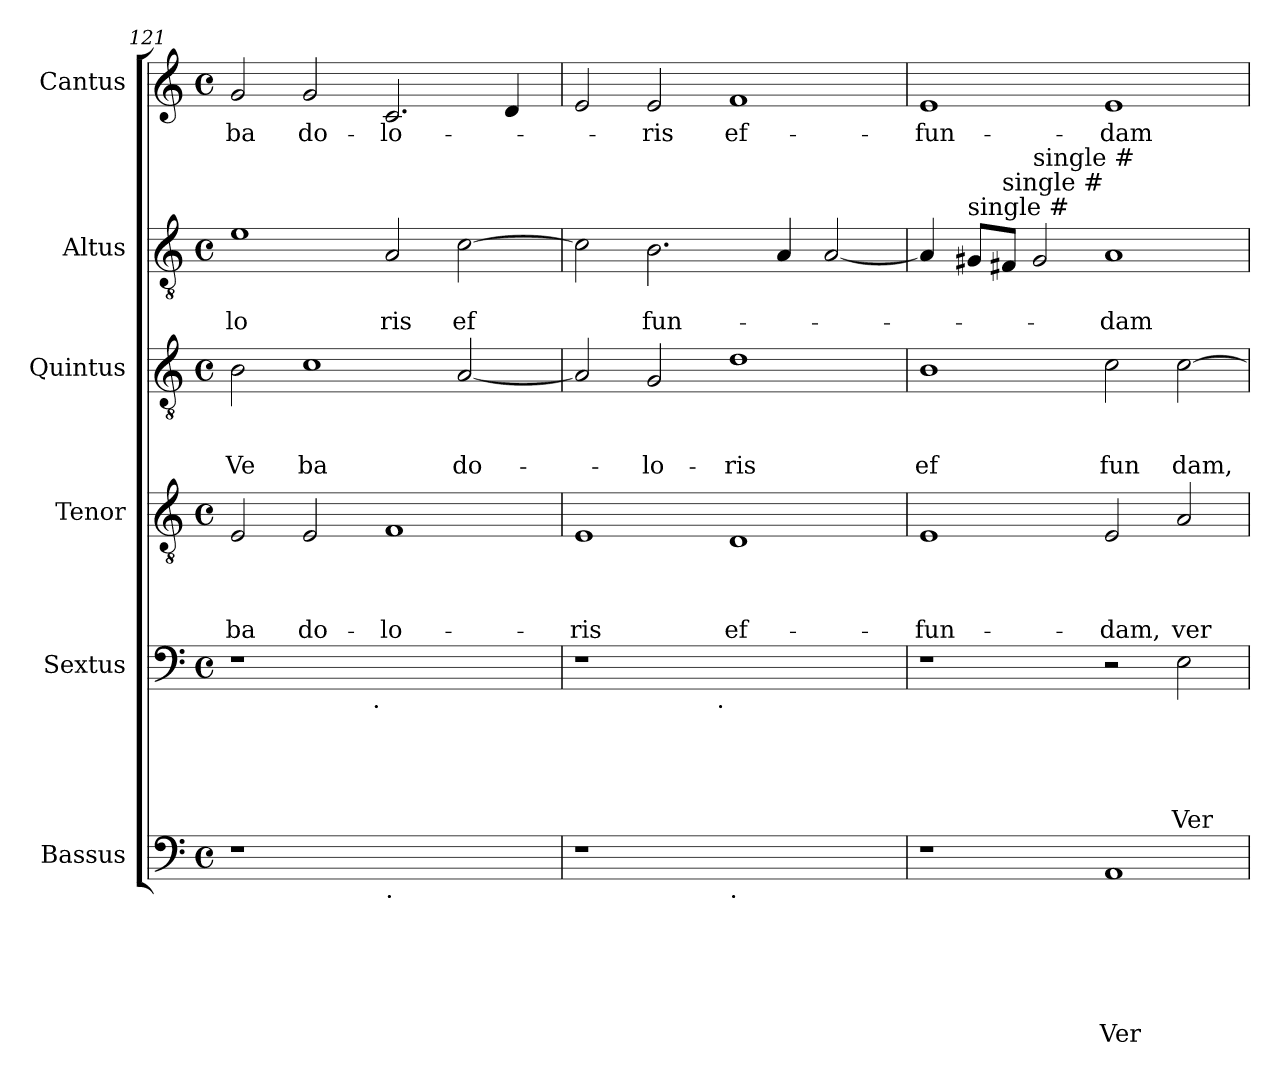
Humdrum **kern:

**kern	**text	**text	**text	**text	**text	**text	**kern	**text	**text	**text	**text	**text	**kern	**text	**text	**text	**text	**kern	**text	**text	**text	**kern	**text	**text	**kern	**text
*part6	*part6	*part6	*part6	*part6	*part6	*part6	*part5	*part5	*part5	*part5	*part5	*part5	*part4	*part4	*part4	*part4	*part4	*part3	*part3	*part3	*part3	*part2	*part2	*part2	*part1	*part1
*staff6	*staff6	*staff6	*staff6	*staff6	*staff6	*staff6	*staff5	*staff5	*staff5	*staff5	*staff5	*staff5	*staff4	*staff4	*staff4	*staff4	*staff4	*staff3	*staff3	*staff3	*staff3	*staff2	*staff2	*staff2	*staff1	*staff1
*I"Bassus	*	*	*	*	*	*	*I"Sextus	*	*	*	*	*	*I"Tenor	*	*	*	*	*I"Quintus	*	*	*	*I"Altus	*	*	*I"Cantus	*
*I'Bassus	*	*	*	*	*	*	*I'Sextus	*	*	*	*	*	*I'Tenor	*	*	*	*	*I'Quintus	*	*	*	*I'Altus	*	*	*I'Cantus	*
*clefF4	*	*	*	*	*	*	*clefF4	*	*	*	*	*	*clefGv2	*	*	*	*	*clefGv2	*	*	*	*clefGv2	*	*	*clefG2	*
*k[]	*	*	*	*	*	*	*k[]	*	*	*	*	*	*k[]	*	*	*	*	*k[]	*	*	*	*k[]	*	*	*k[]	*
*C:	*	*	*	*	*	*	*C:	*	*	*	*	*	*C:	*	*	*	*	*C:	*	*	*	*C:	*	*	*C:	*
*M4/4	*	*	*	*	*	*	*M4/4	*	*	*	*	*	*M4/4	*	*	*	*	*M4/4	*	*	*	*M4/4	*	*	*M4/4	*
*met(c)	*	*	*	*	*	*	*met(c)	*	*	*	*	*	*met(c)	*	*	*	*	*met(c)	*	*	*	*met(c)	*	*	*met(c)	*
=121	=121	=121	=121	=121	=121	=121	=121	=121	=121	=121	=121	=121	=121	=121	=121	=121	=121	=121	=121	=121	=121	=121	=121	=121	=121	=121
!	!	!	!	!	!	!	!	!	!	!	!	!	!	!	!	!	!LO:LY:b	!	!	!	!LO:LY:b	!	!	!LO:LY:b	!	!LO:LY:b
*	*	*	*	*	*	*	*^	*	*	*	*	*	*	*	*	*	*	*	*	*	*	*	*	*	*	*
1r	.	.	.	.	.	.	1r	2ryy	.	.	.	.	.	2E/	.	.	.	-ba	2B\	.	.	Ve	1e	.	lo	2g/	-ba
!	!	!	!	!	!	!	!	!	!	!	!	!	!	!	!	!	!	!LO:LY:b	!	!	!	!LO:LY:b	!	!	!	!	!LO:LY:b
.	.	.	.	.	.	.	.	4...ryy	.	.	.	.	.	2E/	.	.	.	do-	1c	.	.	ba	.	.	.	2g/	do-
!	!	!	!	!	!	!	!	!LO:TX:b:t=.	!	!	!	!	!	!	!	!	!	!	!	!	!	!	!	!	!	!	!
.	.	.	.	.	.	.	.	1ryy	.	.	.	.	.	.	.	.	.	.	.	.	.	.	.	.	.	.	.
!LO:TX:b:t=.	!	!	!	!	!	!	!	!	!	!	!	!	!	!	!	!	!	!	!	!	!	!	!	!	!	!	!
!	!	!	!	!	!	!	!	!	!	!	!	!	!	!	!	!	!	!LO:LY:b	!	!	!	!	!	!	!LO:LY:b	!	!LO:LY:b
1ryy	.	.	.	.	.	.	1ryy	.	.	.	.	.	.	1F	.	.	.	-lo-	.	.	.	.	2A/	.	ris	2.c/	-lo-
!	!	!	!	!	!	!	!	!	!	!	!	!	!	!	!	!	!	!	!	!	!	!LO:LY:b	!	!	!LO:LY:b	!	!
.	.	.	.	.	.	.	.	.	.	.	.	.	.	.	.	.	.	.	[<2A/	.	.	do-	[<2c\	.	ef	.	.
.	.	.	.	.	.	.	.	.	.	.	.	.	.	.	.	.	.	.	.	.	.	.	.	.	.	4d/	.
.	.	.	.	.	.	.	.	32ryy	.	.	.	.	.	.	.	.	.	.	.	.	.	.	.	.	.	.	.
!!LO:LB:g=z
=122!	=122!	=122!	=122!	=122!	=122!	=122!	=122!	=122!	=122!	=122!	=122!	=122!	=122!	=122!	=122!	=122!	=122!	=122!	=122!	=122!	=122!	=122!	=122!	=122!	=122!	=122!	=122!
!	!	!	!	!	!	!	!	!	!	!	!	!	!	!	!	!	!	!LO:LY:b	!	!	!	!	!	!	!	!	!
1r	.	.	.	.	.	.	1r	2ryy	.	.	.	.	.	1E	.	.	.	-ris	2A/]	.	.	.	2c\]	.	.	2e/	.
!	!	!	!	!	!	!	!	!	!	!	!	!	!	!	!	!	!	!	!	!	!	!LO:LY:b	!	!	!LO:LY:b	!	!LO:LY:b
.	.	.	.	.	.	.	.	4...ryy	.	.	.	.	.	.	.	.	.	.	2G/	.	.	-lo-	2.B\	.	fun-	2e/	-ris
!	!	!	!	!	!	!	!	!LO:TX:b:t=.	!	!	!	!	!	!	!	!	!	!	!	!	!	!	!	!	!	!	!
.	.	.	.	.	.	.	.	1ryy	.	.	.	.	.	.	.	.	.	.	.	.	.	.	.	.	.	.	.
!LO:TX:b:t=.	!	!	!	!	!	!	!	!	!	!	!	!	!	!	!	!	!	!	!	!	!	!	!	!	!	!	!
!	!	!	!	!	!	!	!	!	!	!	!	!	!	!	!	!	!	!LO:LY:b	!	!	!	!LO:LY:b	!	!	!	!	!LO:LY:b
1ryy	.	.	.	.	.	.	1ryy	.	.	.	.	.	.	1D	.	.	.	ef-	1d	.	.	-ris	.	.	.	1f	ef-
.	.	.	.	.	.	.	.	.	.	.	.	.	.	.	.	.	.	.	.	.	.	.	4A/	.	.	.	.
.	.	.	.	.	.	.	.	.	.	.	.	.	.	.	.	.	.	.	.	.	.	.	[<2A/	.	.	.	.
.	.	.	.	.	.	.	.	32ryy	.	.	.	.	.	.	.	.	.	.	.	.	.	.	.	.	.	.	.
=123!	=123!	=123!	=123!	=123!	=123!	=123!	=123!	=123!	=123!	=123!	=123!	=123!	=123!	=123!	=123!	=123!	=123!	=123!	=123!	=123!	=123!	=123!	=123!	=123!	=123!	=123!	=123!
!	!	!	!	!	!	!	!	!	!	!	!	!	!	!	!	!	!	!LO:LY:b	!	!	!	!LO:LY:b	!	!	!	!	!LO:LY:b
*	*	*	*	*	*	*	*v	*v	*	*	*	*	*	*	*	*	*	*	*	*	*	*	*	*	*	*	*
1r	.	.	.	.	.	.	1r	.	.	.	.	.	1E	.	.	.	-fun-	1B	.	.	ef	4A/]	.	.	1e	-fun-
!	!	!	!	!	!	!	!	!	!	!	!	!	!	!	!	!	!	!	!	!	!	!LO:TX:a:t=single #	!	!	!	!
.	.	.	.	.	.	.	.	.	.	.	.	.	.	.	.	.	.	.	.	.	.	8G#/L	.	.	.	.
!	!	!	!	!	!	!	!	!	!	!	!	!	!	!	!	!	!	!	!	!	!	!LO:TX:a:t=single #	!	!	!	!
.	.	.	.	.	.	.	.	.	.	.	.	.	.	.	.	.	.	.	.	.	.	8F#/J	.	.	.	.
!	!	!	!	!	!	!	!	!	!	!	!	!	!	!	!	!	!	!	!	!	!	!LO:TX:a:t=single #	!	!	!	!
.	.	.	.	.	.	.	.	.	.	.	.	.	.	.	.	.	.	.	.	.	.	2G#/	.	.	.	.
!	!	!	!	!	!	!LO:LY:b	!	!	!	!	!	!	!	!	!	!	!LO:LY:b	!	!	!	!LO:LY:b	!	!	!LO:LY:b	!	!LO:LY:b
1AA	.	.	.	.	.	Ver-	2r	.	.	.	.	.	2E/	.	.	.	-dam,	2c\	.	.	fun	1A	.	-dam	1e	-dam
!	!	!	!	!	!	!	!	!	!	!	!	!LO:LY:b	!	!	!	!	!LO:LY:b	!	!	!	!LO:LY:b	!	!	!	!	!
.	.	.	.	.	.	.	2E\	.	.	.	.	Ver-	2A/	.	.	.	ver-	[>2c\	.	.	dam,	.	.	.	.	.
=!	=!	=!	=!	=!	=!	=!	=!	=!	=!	=!	=!	=!	=!	=!	=!	=!	=!	=!	=!	=!	=!	=!	=!	=!	=!	=!
*-	*-	*-	*-	*-	*-	*-	*-	*-	*-	*-	*-	*-	*-	*-	*-	*-	*-	*-	*-	*-	*-	*-	*-	*-	*-	*-
